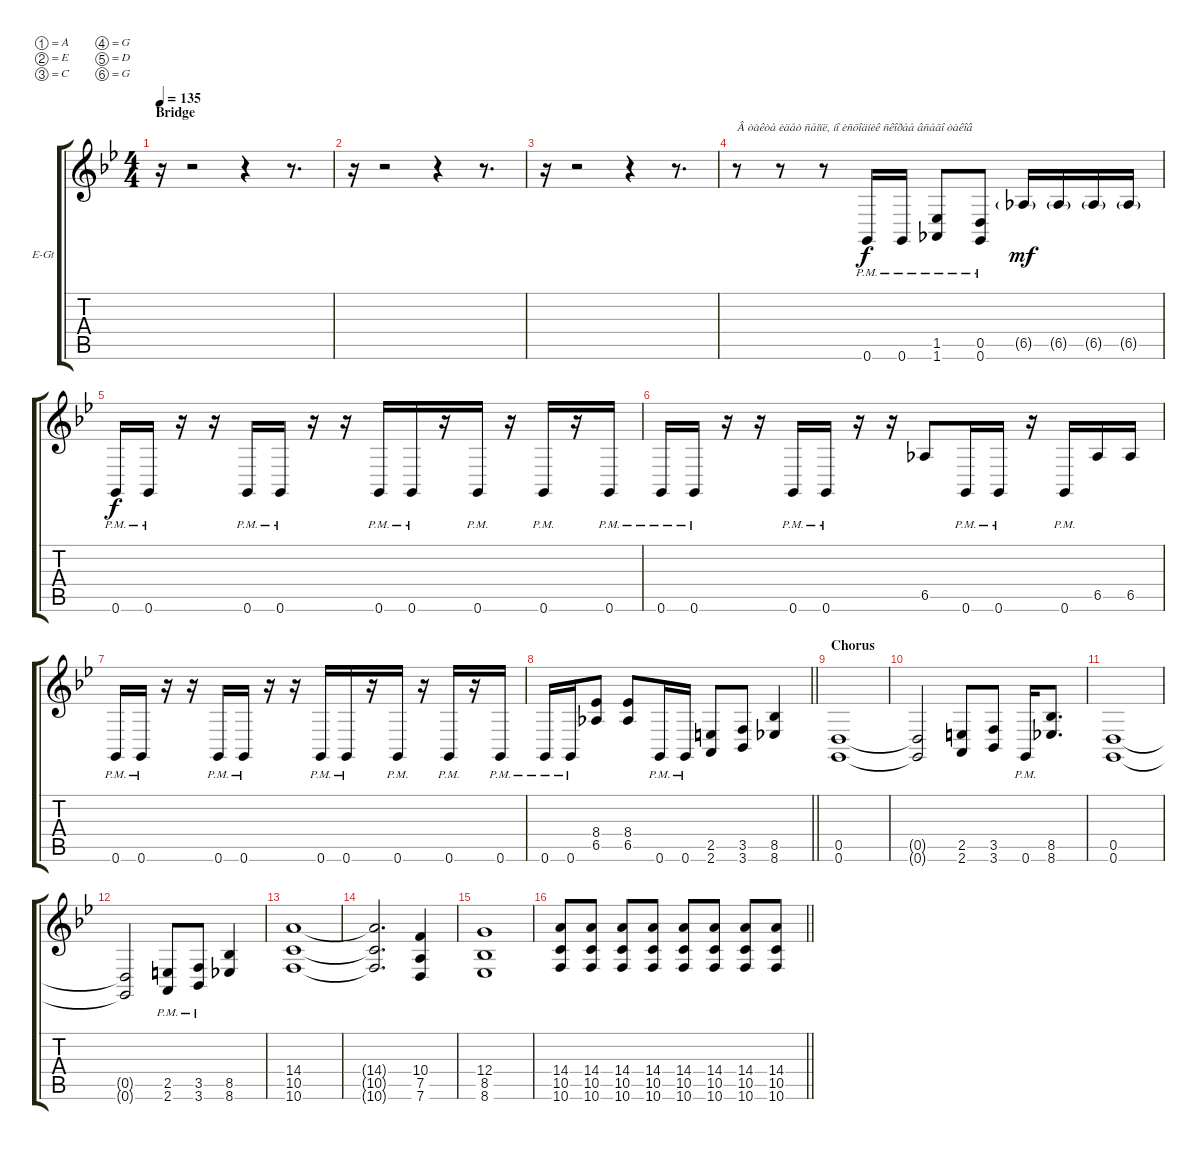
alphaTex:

\bracketExtendMode groupsimilarinstruments
\firstSystemTrackNameOrientation horizontal
\otherSystemsTrackNameOrientation horizontal
\track ("[I]" "E-Gt") {instrument distortionguitar}
\staff {score tabs}
\tuning (A3 E3 C3 G2 D2 G1)
\ts (4 4)
\section ("" "Bridge")
\tempo 135
\clef g2
\ks gminor
r.16{dy f} r.2 r.4 r.8{d} |
r.16 r.2 r.4 r.8{d} |
r.16 r.2 r.4 r.8{d} |
r.8{txt "Â òàêòå èäåò ñåìïë, íî èñõîäíèê ñêîðåå âñåãî òàêîâ"} r.8 r.8 0.6{pm}.16 0.6{pm}.16 (1.5{pm} 1.6{pm}).8 (0.5{pm} 0.6{pm}).8 6.5{g}.16{dy mf} 6.5{g}.16 6.5{g}.16 6.5{g}.16 |
0.6{pm}.16{dy f} 0.6{pm}.16 r.16 r.16 0.6{pm}.16 0.6{pm}.16 r.16 r.16 0.6{pm}.16 0.6{pm}.16 r.16 0.6{pm}.16 r.16 0.6{pm}.16 r.16 0.6{pm}.16 |
0.6{pm}.16 0.6{pm}.16 r.16 r.16 0.6{pm}.16 0.6{pm}.16 r.16 r.16 6.5.8 0.6{pm}.16 0.6{pm}.16 r.16 0.6{pm}.16 6.5.16 6.5.16 |
0.6{pm}.16 0.6{pm}.16 r.16 r.16 0.6{pm}.16 0.6{pm}.16 r.16 r.16 0.6{pm}.16 0.6{pm}.16 r.16 0.6{pm}.16 r.16 0.6{pm}.16 r.16 0.6{pm}.16 |
\barLineRight lightlight
0.6{pm}.16 0.6{pm}.16 (8.4 6.5).8 (8.4 6.5).8 0.6{pm}.16 0.6{pm}.16 (2.5 2.6).8 (3.5 3.6).8 (8.5 8.6).4 |
\section ("" "Chorus")
(0.5 0.6).1 |
(0.5{t} 0.6{t}).2 (2.5 2.6).8 (3.5 3.6).8 0.6{pm}.16 (8.5 8.6).8{d} |
(0.5 0.6).1 |
(0.5{t} 0.6{t}).2 (2.5{pm} 2.6{pm}).8 (3.5{pm} 3.6{pm}).8 (8.5 8.6).4 |
(14.4 10.5 10.6).1 |
(14.4{t} 10.5{t} 10.6{t}).2{d} (10.4 7.5 7.6).4 |
(12.4 8.5 8.6).1 |
\barLineRight lightlight
(14.4 10.5 10.6).8 (14.4 10.5 10.6).8 (14.4 10.5 10.6).8 (14.4 10.5 10.6).8 (14.4 10.5 10.6).8 (14.4 10.5 10.6).8 (14.4 10.5 10.6).8 (14.4 10.5 10.6).8
